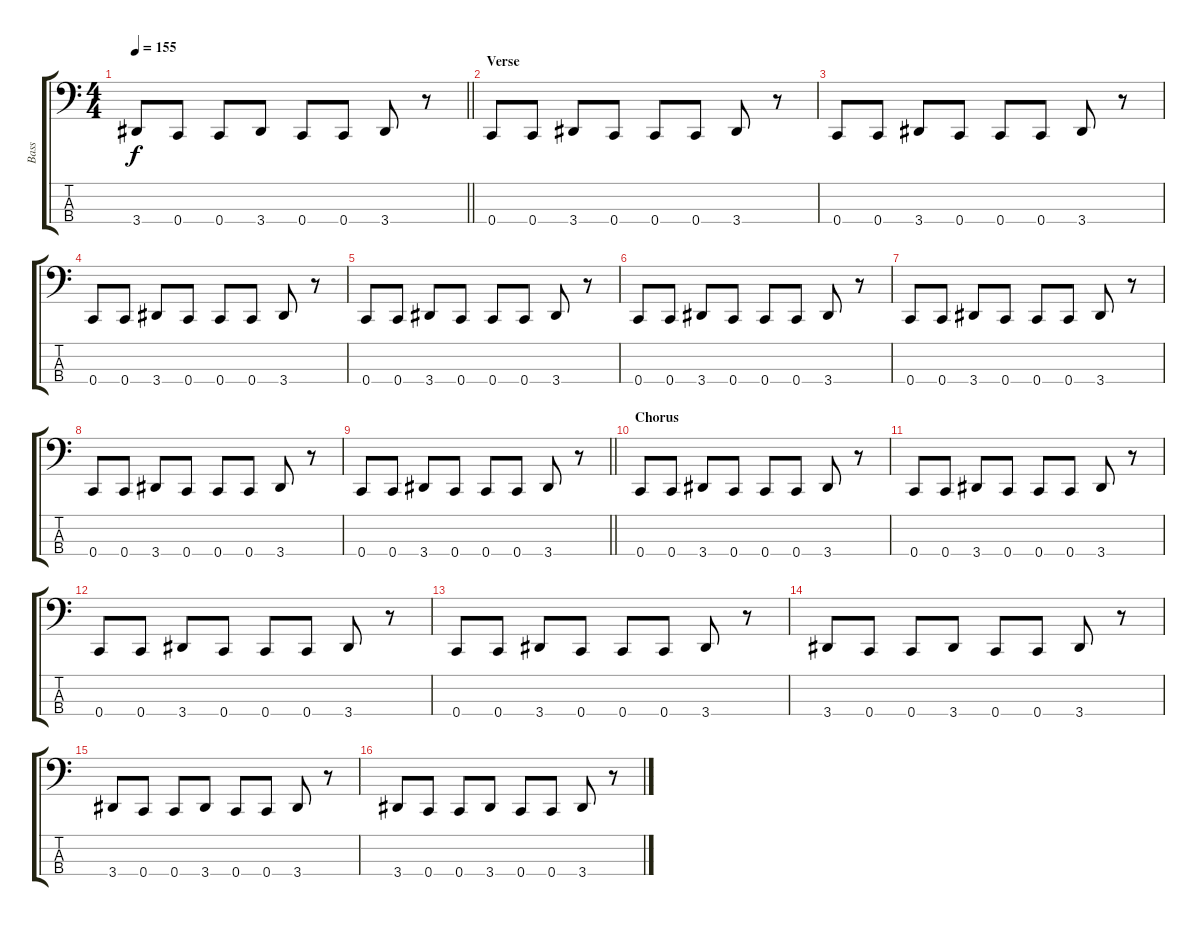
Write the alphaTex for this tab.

\track ("Bass" "Bass") {instrument electricbasspick}
\staff {score tabs}
\tuning (Eb2 Bb1 F1 C1) {hide}
\ts (4 4)
\tempo 155
\clef f4
\barLineRight lightlight
\ks c
3.4.8{dy f} 0.4.8 0.4.8 3.4.8 0.4.8 0.4.8 3.4.8 r.8 |
\section ("" "Verse")
0.4.8 0.4.8 3.4.8 0.4.8 0.4.8 0.4.8 3.4.8 r.8 |
0.4.8 0.4.8 3.4.8 0.4.8 0.4.8 0.4.8 3.4.8 r.8 |
0.4.8 0.4.8 3.4.8 0.4.8 0.4.8 0.4.8 3.4.8 r.8 |
0.4.8 0.4.8 3.4.8 0.4.8 0.4.8 0.4.8 3.4.8 r.8 |
0.4.8 0.4.8 3.4.8 0.4.8 0.4.8 0.4.8 3.4.8 r.8 |
0.4.8 0.4.8 3.4.8 0.4.8 0.4.8 0.4.8 3.4.8 r.8 |
0.4.8 0.4.8 3.4.8 0.4.8 0.4.8 0.4.8 3.4.8 r.8 |
\barLineRight lightlight
0.4.8 0.4.8 3.4.8 0.4.8 0.4.8 0.4.8 3.4.8 r.8 |
\section ("" "Chorus")
0.4.8 0.4.8 3.4.8 0.4.8 0.4.8 0.4.8 3.4.8 r.8 |
0.4.8 0.4.8 3.4.8 0.4.8 0.4.8 0.4.8 3.4.8 r.8 |
0.4.8 0.4.8 3.4.8 0.4.8 0.4.8 0.4.8 3.4.8 r.8 |
0.4.8 0.4.8 3.4.8 0.4.8 0.4.8 0.4.8 3.4.8 r.8 |
3.4.8 0.4.8 0.4.8 3.4.8 0.4.8 0.4.8 3.4.8 r.8 |
3.4.8 0.4.8 0.4.8 3.4.8 0.4.8 0.4.8 3.4.8 r.8 |
3.4.8 0.4.8 0.4.8 3.4.8 0.4.8 0.4.8 3.4.8 r.8
